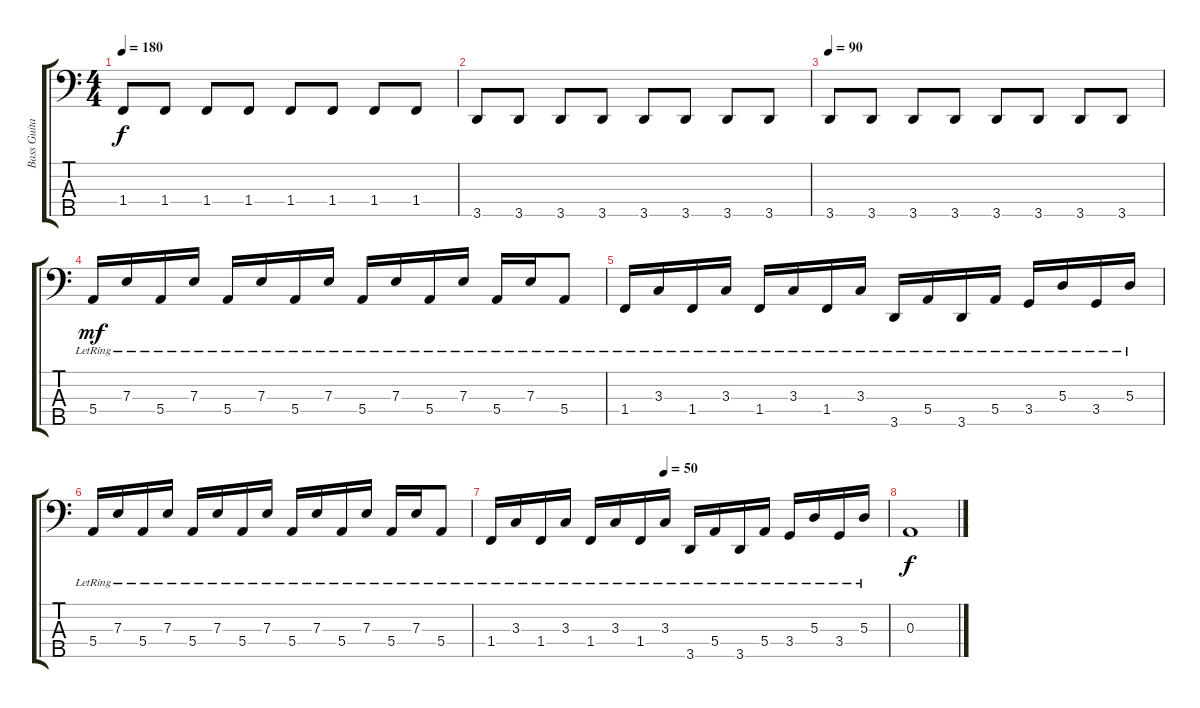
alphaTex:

\track ("Bass Guitar" "Bass Guita") {instrument electricbassfinger}
\staff {score tabs}
\tuning (G2 D2 A1 E1 B0) {hide}
\ts (4 4)
\tempo 180
\clef f4
\ks aminor
1.4.8{dy f} 1.4.8 1.4.8 1.4.8 1.4.8 1.4.8 1.4.8 1.4.8 |
3.5.8 3.5.8 3.5.8 3.5.8 3.5.8 3.5.8 3.5.8 3.5.8 |
\tempo 90
3.5.8 3.5.8 3.5.8 3.5.8 3.5.8 3.5.8 3.5.8 3.5.8 |
5.4{lr}.16{dy mf} 7.3{lr}.16 5.4{lr}.16 7.3{lr}.16 5.4{lr}.16 7.3{lr}.16 5.4{lr}.16 7.3{lr}.16 5.4{lr}.16 7.3{lr}.16 5.4{lr}.16 7.3{lr}.16 5.4{lr}.16 7.3{lr}.16 5.4{lr}.8 |
1.4{lr}.16 3.3{lr}.16 1.4{lr}.16 3.3{lr}.16 1.4{lr}.16 3.3{lr}.16 1.4{lr}.16 3.3{lr}.16 3.5{lr}.16 5.4{lr}.16 3.5{lr}.16 5.4{lr}.16 3.4{lr}.16 5.3{lr}.16 3.4{lr}.16 5.3{lr}.16 |
5.4{lr}.16 7.3{lr}.16 5.4{lr}.16 7.3{lr}.16 5.4{lr}.16 7.3{lr}.16 5.4{lr}.16 7.3{lr}.16 5.4{lr}.16 7.3{lr}.16 5.4{lr}.16 7.3{lr}.16 5.4{lr}.16 7.3{lr}.16 5.4{lr}.8 |
\tempo (50 0.4375)
1.4{lr}.16 3.3{lr}.16 1.4{lr}.16 3.3{lr}.16 1.4{lr}.16 3.3{lr}.16 1.4{lr}.16 3.3{lr}.16 3.5{lr}.16 5.4{lr}.16 3.5{lr}.16 5.4{lr}.16 3.4{lr}.16 5.3{lr}.16 3.4{lr}.16 5.3{lr}.16 |
0.3.1{dy f}
